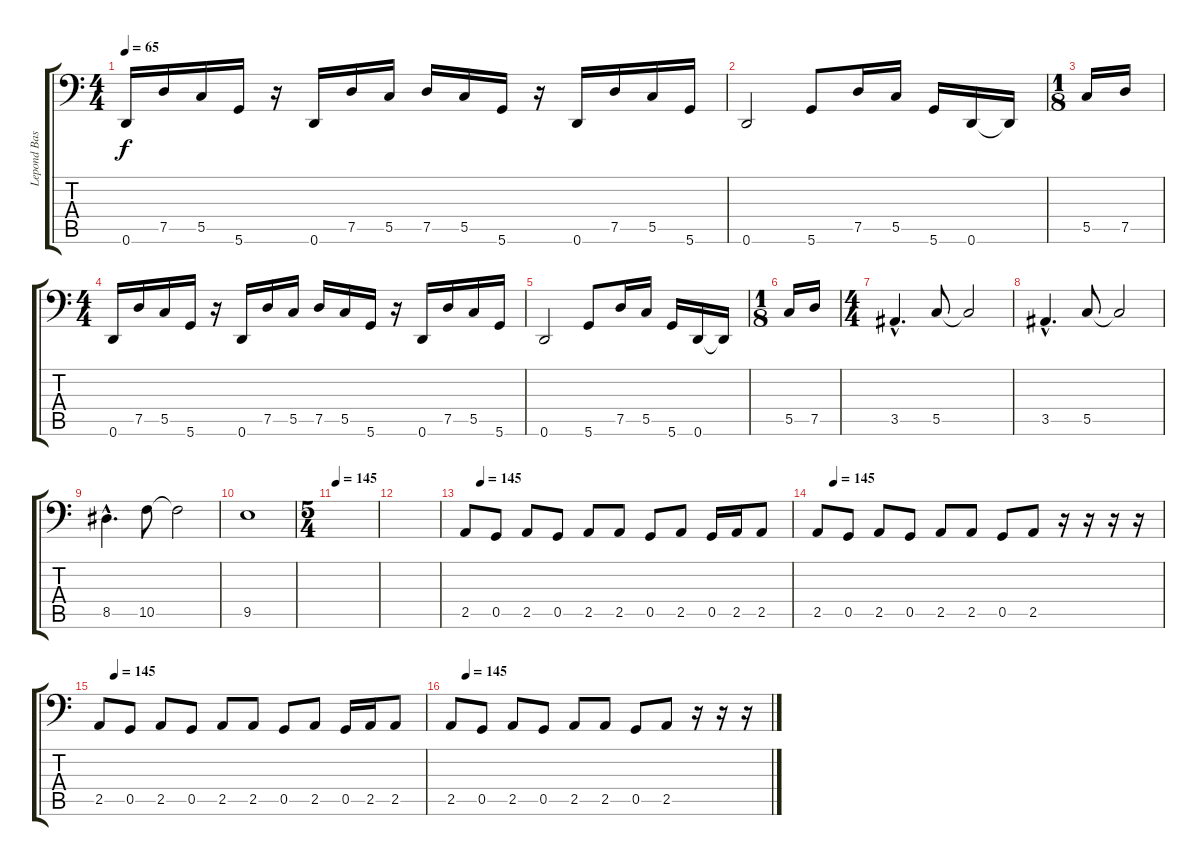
\track ("Lepond Bass" "Lepond Bas") {instrument electricbassfinger}
\staff {score tabs}
\tuning (D3 A2 F2 C2 G1 D1) {hide}
\ts (4 4)
\tempo 65
\clef f4
\ks c
0.6.16{dy f} 7.5.16 5.5.16 5.6.16 r.16 0.6.16 7.5.16 5.5.16 7.5.16 5.5.16 5.6.16 r.16 0.6.16 7.5.16 5.5.16 5.6.16 |
0.6.2 5.6.8 7.5.16 5.5.16 5.6.16 0.6.16 0.6{t}.16 |
\ts (1 8)
5.5.16 7.5.16 |
\ts (4 4)
0.6.16 7.5.16 5.5.16 5.6.16 r.16 0.6.16 7.5.16 5.5.16 7.5.16 5.5.16 5.6.16 r.16 0.6.16 7.5.16 5.5.16 5.6.16 |
0.6.2 5.6.8 7.5.16 5.5.16 5.6.16 0.6.16 0.6{t}.16 |
\ts (1 8)
5.5.16 7.5.16 |
\ts (4 4)
3.5{hac}.4{d} 5.5.8 5.5{t}.2 |
3.5{hac}.4{d} 5.5.8 5.5{t}.2 |
8.5{hac}.4{d} 10.5.8 10.5{t}.2 |
9.5.1 |
\ts (5 4)
\tempo 145
|
|
\tempo (145 0.05)
2.5.8 0.5.8 2.5.8 0.5.8 2.5.8 2.5.8 0.5.8 2.5.8 0.5.16 2.5.16 2.5.8 |
\tempo (145 0.05)
2.5.8 0.5.8 2.5.8 0.5.8 2.5.8 2.5.8 0.5.8 2.5.8 r.16 r.16 r.16 r.16 |
\tempo (145 0.05)
2.5.8 0.5.8 2.5.8 0.5.8 2.5.8 2.5.8 0.5.8 2.5.8 0.5.16 2.5.16 2.5.8 |
\tempo (145 0.05)
2.5.8 0.5.8 2.5.8 0.5.8 2.5.8 2.5.8 0.5.8 2.5.8 r.16 r.16 r.16
